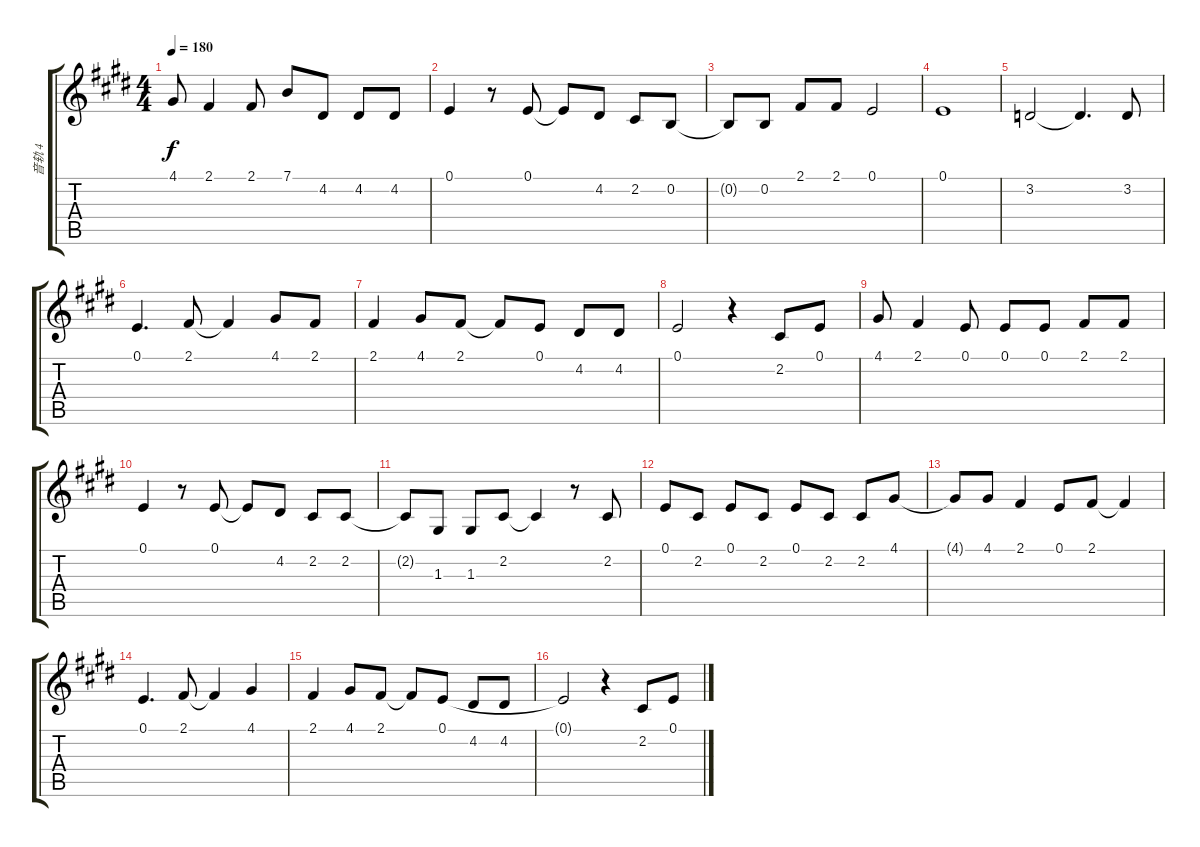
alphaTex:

\track ("音轨 4" "音轨 4") {instrument flute}
\staff {score tabs}
\tuning (E4 B3 G3 D3 A2 E2) {hide}
\ts (4 4)
\tempo 180
\clef g2
\ks e
4.1.8{dy f} 2.1.4 2.1.8 7.1.8 4.2.8 4.2.8 4.2.8 |
0.1.4 r.8 0.1.8 0.1{t}.8 4.2.8 2.2.8 0.2.8 |
0.2{t}.8 0.2.8 2.1.8 2.1.8 0.1.2 |
0.1.1 |
3.2.2 3.2{t}.4{d} 3.2.8 |
0.1.4{d} 2.1.8 2.1{t}.4 4.1.8 2.1.8 |
2.1.4 4.1.8 2.1.8 2.1{t}.8 0.1.8 4.2.8 4.2.8 |
0.1.2 r.4 2.2.8 0.1.8 |
4.1.8 2.1.4 0.1.8 0.1.8 0.1.8 2.1.8 2.1.8 |
0.1.4 r.8 0.1.8 0.1{t}.8 4.2.8 2.2.8 2.2.8 |
2.2{t}.8 1.3.8 1.3.8 2.2.8 2.2{t}.4 r.8 2.2.8 |
0.1.8 2.2.8 0.1.8 2.2.8 0.1.8 2.2.8 2.2.8 4.1.8 |
4.1{t}.8 4.1.8 2.1.4 0.1.8 2.1.8 2.1{t}.4 |
0.1.4{d} 2.1.8 2.1{t}.4 4.1.4 |
2.1.4 4.1.8 2.1.8 2.1{t}.8 0.1.8 4.2.8 4.2.8 |
0.1{t}.2 r.4 2.2.8 0.1.8
